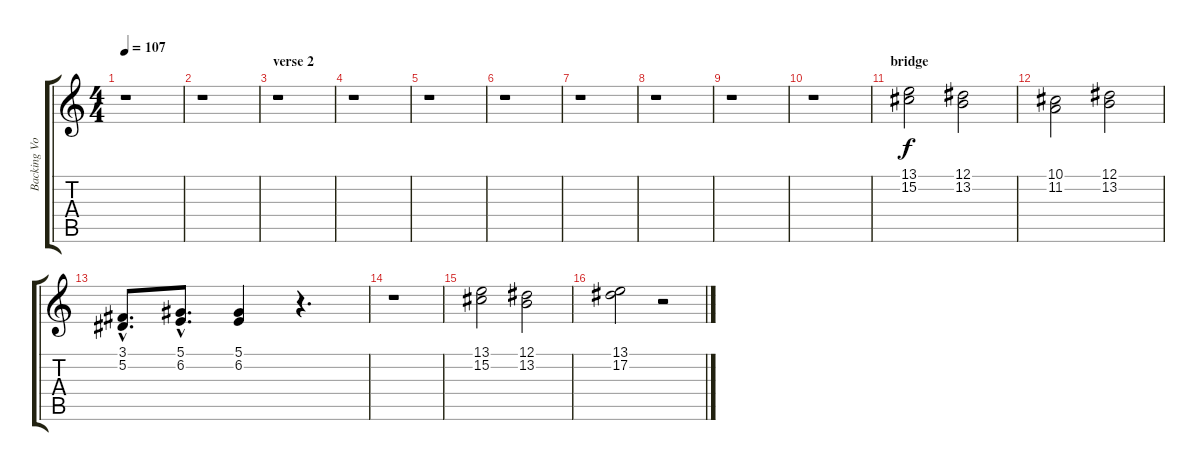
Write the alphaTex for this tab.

\track ("Backing Vocals" "Backing Vo") {instrument lead2sawtooth}
\staff {score tabs}
\tuning (Eb4 Bb3 Gb3 Db3 Ab2 Eb2) {hide}
\ts (4 4)
\tempo 107
\clef g2
\ks c
r.1{dy f} |
r.1 |
\section ("" "verse 2")
r.1 |
r.1 |
r.1 |
r.1 |
r.1 |
r.1 |
r.1 |
r.1 |
\section ("" "bridge")
(13.1 15.2).2 (12.1 13.2).2 |
(10.1 11.2).2 (12.1 13.2).2 |
(3.1{hac} 5.2{hac}).8{d} (5.1{hac} 6.2{hac}).8{d} (5.1 6.2).4 r.4{d} |
r.1 |
(13.1 15.2).2 (12.1 13.2).2 |
(13.1 17.2).2 r.2
